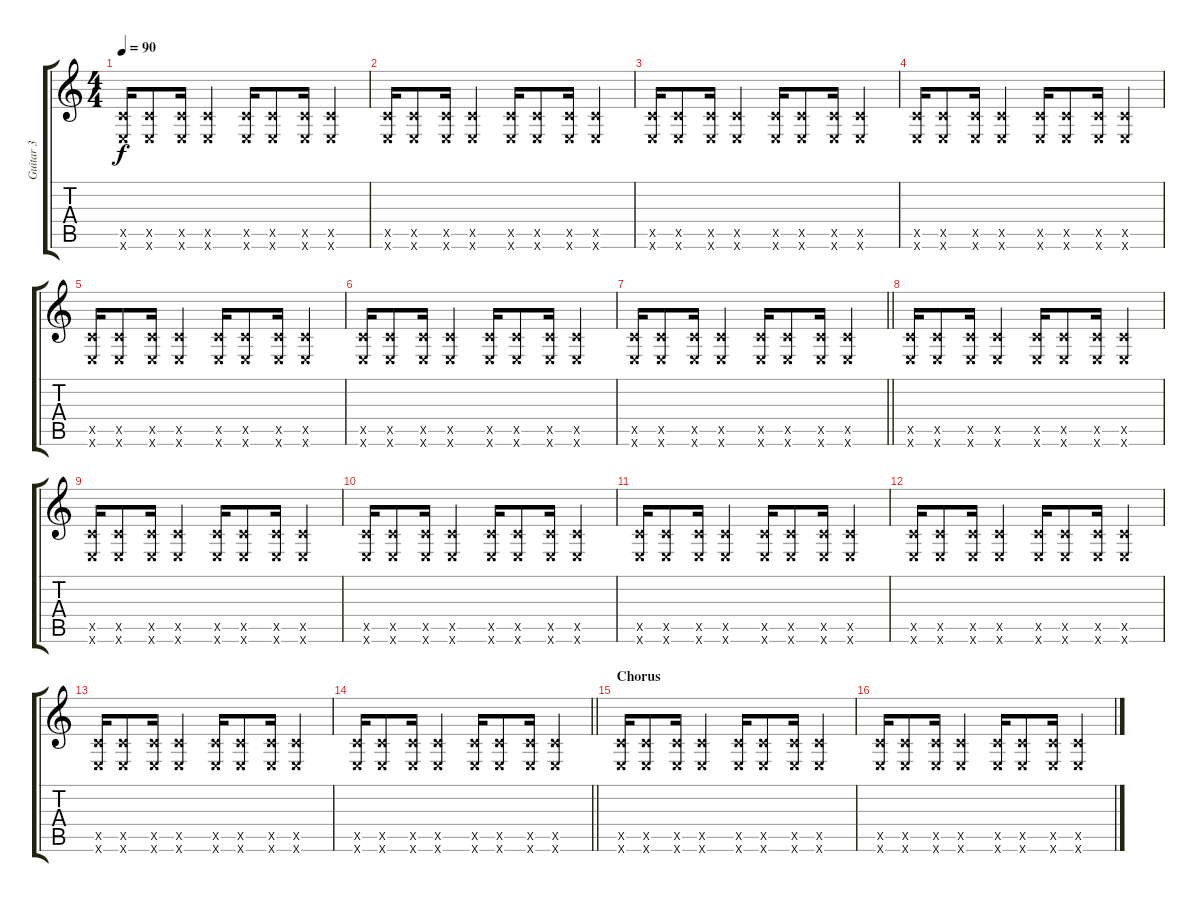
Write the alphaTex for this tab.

\track ("Guitar 3" "Guitar 3") {instrument overdrivenguitar}
\staff {score tabs}
\tuning (E4 B3 G3 D3 A2 E2) {hide}
\ts (4 4)
\tempo 90
\clef g2
\ks c
(3.5{x} 0.6{x}).16{dy f} (3.5{x} 0.6{x}).8 (3.5{x} 0.6{x}).16 (3.5{x} 0.6{x}).4 (3.5{x} 0.6{x}).16 (3.5{x} 0.6{x}).8 (3.5{x} 0.6{x}).16 (3.5{x} 0.6{x}).4 |
(3.5{x} 0.6{x}).16 (3.5{x} 0.6{x}).8 (3.5{x} 0.6{x}).16 (3.5{x} 0.6{x}).4 (3.5{x} 0.6{x}).16 (3.5{x} 0.6{x}).8 (3.5{x} 0.6{x}).16 (3.5{x} 0.6{x}).4 |
(3.5{x} 0.6{x}).16 (3.5{x} 0.6{x}).8 (3.5{x} 0.6{x}).16 (3.5{x} 0.6{x}).4 (3.5{x} 0.6{x}).16 (3.5{x} 0.6{x}).8 (3.5{x} 0.6{x}).16 (3.5{x} 0.6{x}).4 |
(3.5{x} 0.6{x}).16 (3.5{x} 0.6{x}).8 (3.5{x} 0.6{x}).16 (3.5{x} 0.6{x}).4 (3.5{x} 0.6{x}).16 (3.5{x} 0.6{x}).8 (3.5{x} 0.6{x}).16 (3.5{x} 0.6{x}).4 |
(3.5{x} 0.6{x}).16 (3.5{x} 0.6{x}).8 (3.5{x} 0.6{x}).16 (3.5{x} 0.6{x}).4 (3.5{x} 0.6{x}).16 (3.5{x} 0.6{x}).8 (3.5{x} 0.6{x}).16 (3.5{x} 0.6{x}).4 |
(3.5{x} 0.6{x}).16 (3.5{x} 0.6{x}).8 (3.5{x} 0.6{x}).16 (3.5{x} 0.6{x}).4 (3.5{x} 0.6{x}).16 (3.5{x} 0.6{x}).8 (3.5{x} 0.6{x}).16 (3.5{x} 0.6{x}).4 |
\barLineRight lightlight
(3.5{x} 0.6{x}).16 (3.5{x} 0.6{x}).8 (3.5{x} 0.6{x}).16 (3.5{x} 0.6{x}).4 (3.5{x} 0.6{x}).16 (3.5{x} 0.6{x}).8 (3.5{x} 0.6{x}).16 (3.5{x} 0.6{x}).4 |
(3.5{x} 0.6{x}).16 (3.5{x} 0.6{x}).8 (3.5{x} 0.6{x}).16 (3.5{x} 0.6{x}).4 (3.5{x} 0.6{x}).16 (3.5{x} 0.6{x}).8 (3.5{x} 0.6{x}).16 (3.5{x} 0.6{x}).4 |
(3.5{x} 0.6{x}).16 (3.5{x} 0.6{x}).8 (3.5{x} 0.6{x}).16 (3.5{x} 0.6{x}).4 (3.5{x} 0.6{x}).16 (3.5{x} 0.6{x}).8 (3.5{x} 0.6{x}).16 (3.5{x} 0.6{x}).4 |
(3.5{x} 0.6{x}).16 (3.5{x} 0.6{x}).8 (3.5{x} 0.6{x}).16 (3.5{x} 0.6{x}).4 (3.5{x} 0.6{x}).16 (3.5{x} 0.6{x}).8 (3.5{x} 0.6{x}).16 (3.5{x} 0.6{x}).4 |
(3.5{x} 0.6{x}).16 (3.5{x} 0.6{x}).8 (3.5{x} 0.6{x}).16 (3.5{x} 0.6{x}).4 (3.5{x} 0.6{x}).16 (3.5{x} 0.6{x}).8 (3.5{x} 0.6{x}).16 (3.5{x} 0.6{x}).4 |
(3.5{x} 0.6{x}).16 (3.5{x} 0.6{x}).8 (3.5{x} 0.6{x}).16 (3.5{x} 0.6{x}).4 (3.5{x} 0.6{x}).16 (3.5{x} 0.6{x}).8 (3.5{x} 0.6{x}).16 (3.5{x} 0.6{x}).4 |
(3.5{x} 0.6{x}).16 (3.5{x} 0.6{x}).8 (3.5{x} 0.6{x}).16 (3.5{x} 0.6{x}).4 (3.5{x} 0.6{x}).16 (3.5{x} 0.6{x}).8 (3.5{x} 0.6{x}).16 (3.5{x} 0.6{x}).4 |
\barLineRight lightlight
(3.5{x} 0.6{x}).16 (3.5{x} 0.6{x}).8 (3.5{x} 0.6{x}).16 (3.5{x} 0.6{x}).4 (3.5{x} 0.6{x}).16 (3.5{x} 0.6{x}).8 (3.5{x} 0.6{x}).16 (3.5{x} 0.6{x}).4 |
\section ("" "Chorus")
(3.5{x} 0.6{x}).16 (3.5{x} 0.6{x}).8 (3.5{x} 0.6{x}).16 (3.5{x} 0.6{x}).4 (3.5{x} 0.6{x}).16 (3.5{x} 0.6{x}).8 (3.5{x} 0.6{x}).16 (3.5{x} 0.6{x}).4 |
(3.5{x} 0.6{x}).16 (3.5{x} 0.6{x}).8 (3.5{x} 0.6{x}).16 (3.5{x} 0.6{x}).4 (3.5{x} 0.6{x}).16 (3.5{x} 0.6{x}).8 (3.5{x} 0.6{x}).16 (3.5{x} 0.6{x}).4
